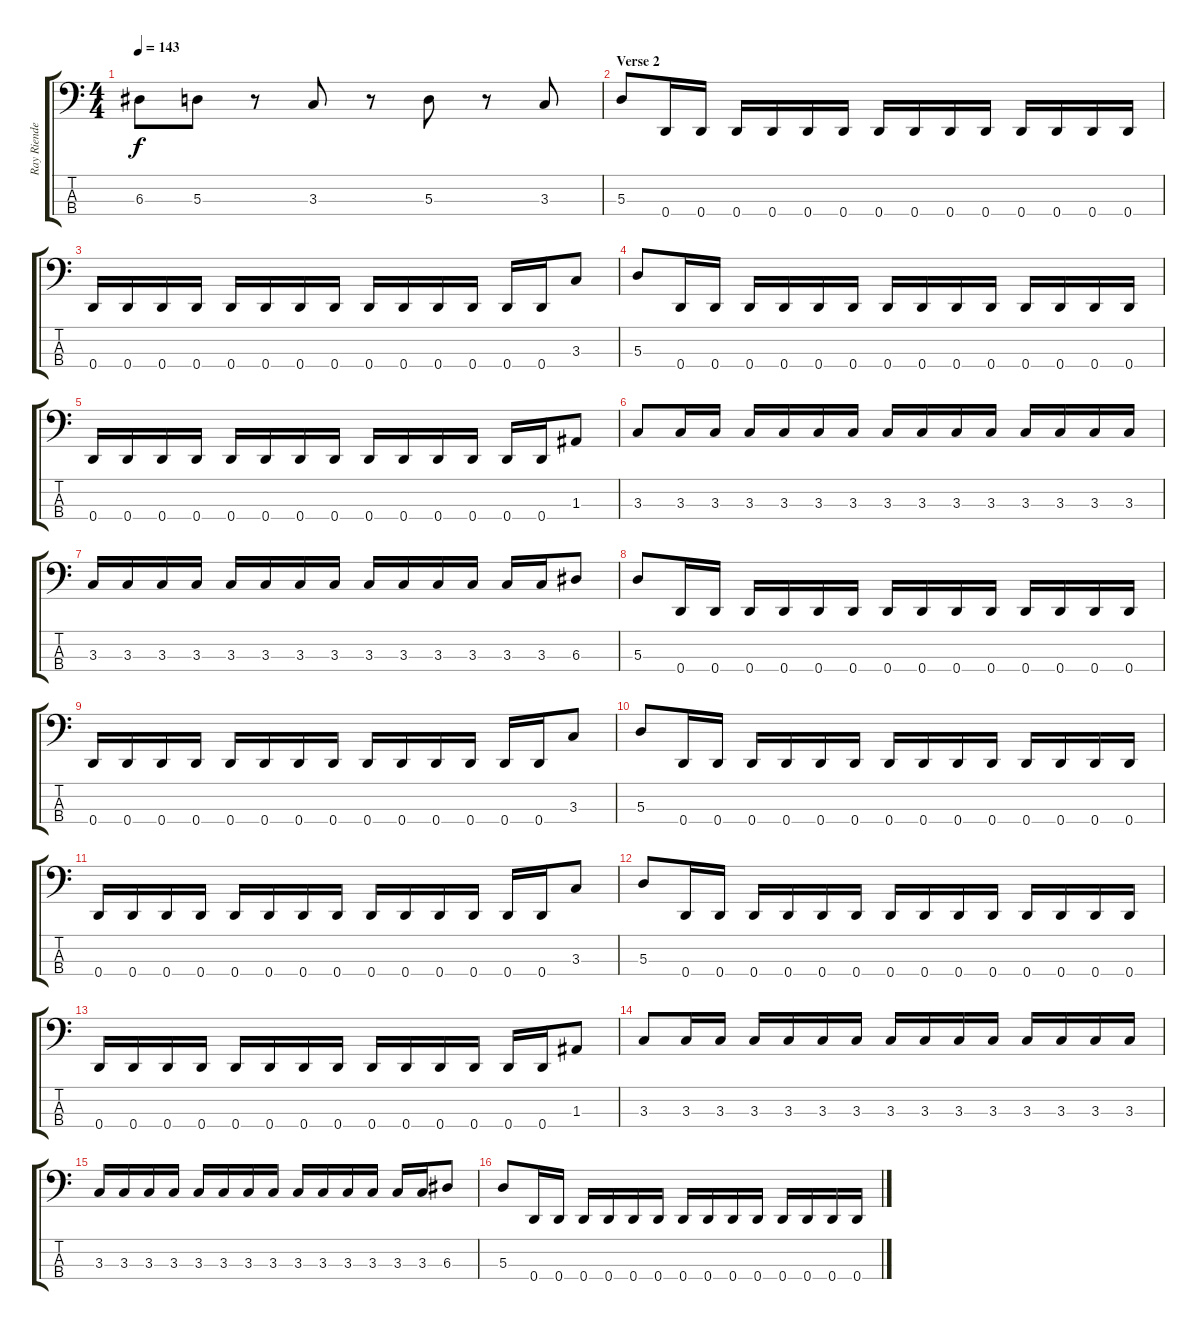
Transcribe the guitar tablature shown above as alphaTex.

\track ("Ray Riendeau" "Ray Riende") {instrument electricbassfinger}
\staff {score tabs}
\tuning (G2 D2 A1 D1) {hide}
\ts (4 4)
\tempo 143
\clef f4
\ks c
6.3.8{dy f} 5.3.8 r.8 3.3.8 r.8 5.3.8 r.8 3.3.8 |
\section ("" "Verse 2")
5.3.8 0.4.16 0.4.16 0.4.16 0.4.16 0.4.16 0.4.16 0.4.16 0.4.16 0.4.16 0.4.16 0.4.16 0.4.16 0.4.16 0.4.16 |
0.4.16 0.4.16 0.4.16 0.4.16 0.4.16 0.4.16 0.4.16 0.4.16 0.4.16 0.4.16 0.4.16 0.4.16 0.4.16 0.4.16 3.3.8 |
5.3.8 0.4.16 0.4.16 0.4.16 0.4.16 0.4.16 0.4.16 0.4.16 0.4.16 0.4.16 0.4.16 0.4.16 0.4.16 0.4.16 0.4.16 |
0.4.16 0.4.16 0.4.16 0.4.16 0.4.16 0.4.16 0.4.16 0.4.16 0.4.16 0.4.16 0.4.16 0.4.16 0.4.16 0.4.16 1.3.8 |
3.3.8 3.3.16 3.3.16 3.3.16 3.3.16 3.3.16 3.3.16 3.3.16 3.3.16 3.3.16 3.3.16 3.3.16 3.3.16 3.3.16 3.3.16 |
3.3.16 3.3.16 3.3.16 3.3.16 3.3.16 3.3.16 3.3.16 3.3.16 3.3.16 3.3.16 3.3.16 3.3.16 3.3.16 3.3.16 6.3.8 |
5.3.8 0.4.16 0.4.16 0.4.16 0.4.16 0.4.16 0.4.16 0.4.16 0.4.16 0.4.16 0.4.16 0.4.16 0.4.16 0.4.16 0.4.16 |
0.4.16 0.4.16 0.4.16 0.4.16 0.4.16 0.4.16 0.4.16 0.4.16 0.4.16 0.4.16 0.4.16 0.4.16 0.4.16 0.4.16 3.3.8 |
5.3.8 0.4.16 0.4.16 0.4.16 0.4.16 0.4.16 0.4.16 0.4.16 0.4.16 0.4.16 0.4.16 0.4.16 0.4.16 0.4.16 0.4.16 |
0.4.16 0.4.16 0.4.16 0.4.16 0.4.16 0.4.16 0.4.16 0.4.16 0.4.16 0.4.16 0.4.16 0.4.16 0.4.16 0.4.16 3.3.8 |
5.3.8 0.4.16 0.4.16 0.4.16 0.4.16 0.4.16 0.4.16 0.4.16 0.4.16 0.4.16 0.4.16 0.4.16 0.4.16 0.4.16 0.4.16 |
0.4.16 0.4.16 0.4.16 0.4.16 0.4.16 0.4.16 0.4.16 0.4.16 0.4.16 0.4.16 0.4.16 0.4.16 0.4.16 0.4.16 1.3.8 |
3.3.8 3.3.16 3.3.16 3.3.16 3.3.16 3.3.16 3.3.16 3.3.16 3.3.16 3.3.16 3.3.16 3.3.16 3.3.16 3.3.16 3.3.16 |
3.3.16 3.3.16 3.3.16 3.3.16 3.3.16 3.3.16 3.3.16 3.3.16 3.3.16 3.3.16 3.3.16 3.3.16 3.3.16 3.3.16 6.3.8 |
5.3.8 0.4.16 0.4.16 0.4.16 0.4.16 0.4.16 0.4.16 0.4.16 0.4.16 0.4.16 0.4.16 0.4.16 0.4.16 0.4.16 0.4.16
